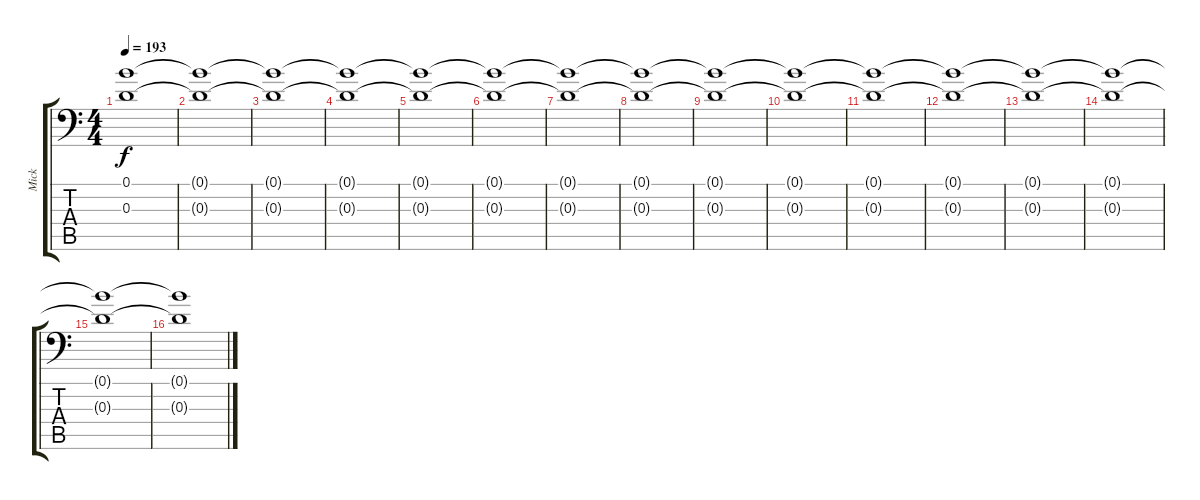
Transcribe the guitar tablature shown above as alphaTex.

\track ("Mick" "Mick") {instrument distortionguitar}
\staff {score tabs}
\tuning (B3 Gb3 D3 A2 E2 A1) {hide}
\ts (4 4)
\tempo 193
\clef f4
\ks c
(0.1{t} 0.3{t}).1{dy f} |
(0.1{t} 0.3{t}).1 |
(0.1{t} 0.3{t}).1 |
(0.1{t} 0.3{t}).1 |
(0.1{t} 0.3{t}).1 |
(0.1{t} 0.3{t}).1 |
(0.1{t} 0.3{t}).1 |
(0.1{t} 0.3{t}).1 |
(0.1{t} 0.3{t}).1 |
(0.1{t} 0.3{t}).1 |
(0.1{t} 0.3{t}).1 |
(0.1{t} 0.3{t}).1 |
(0.1{t} 0.3{t}).1 |
(0.1{t} 0.3{t}).1 |
(0.1{t} 0.3{t}).1 |
(0.1{t} 0.3{t}).1
